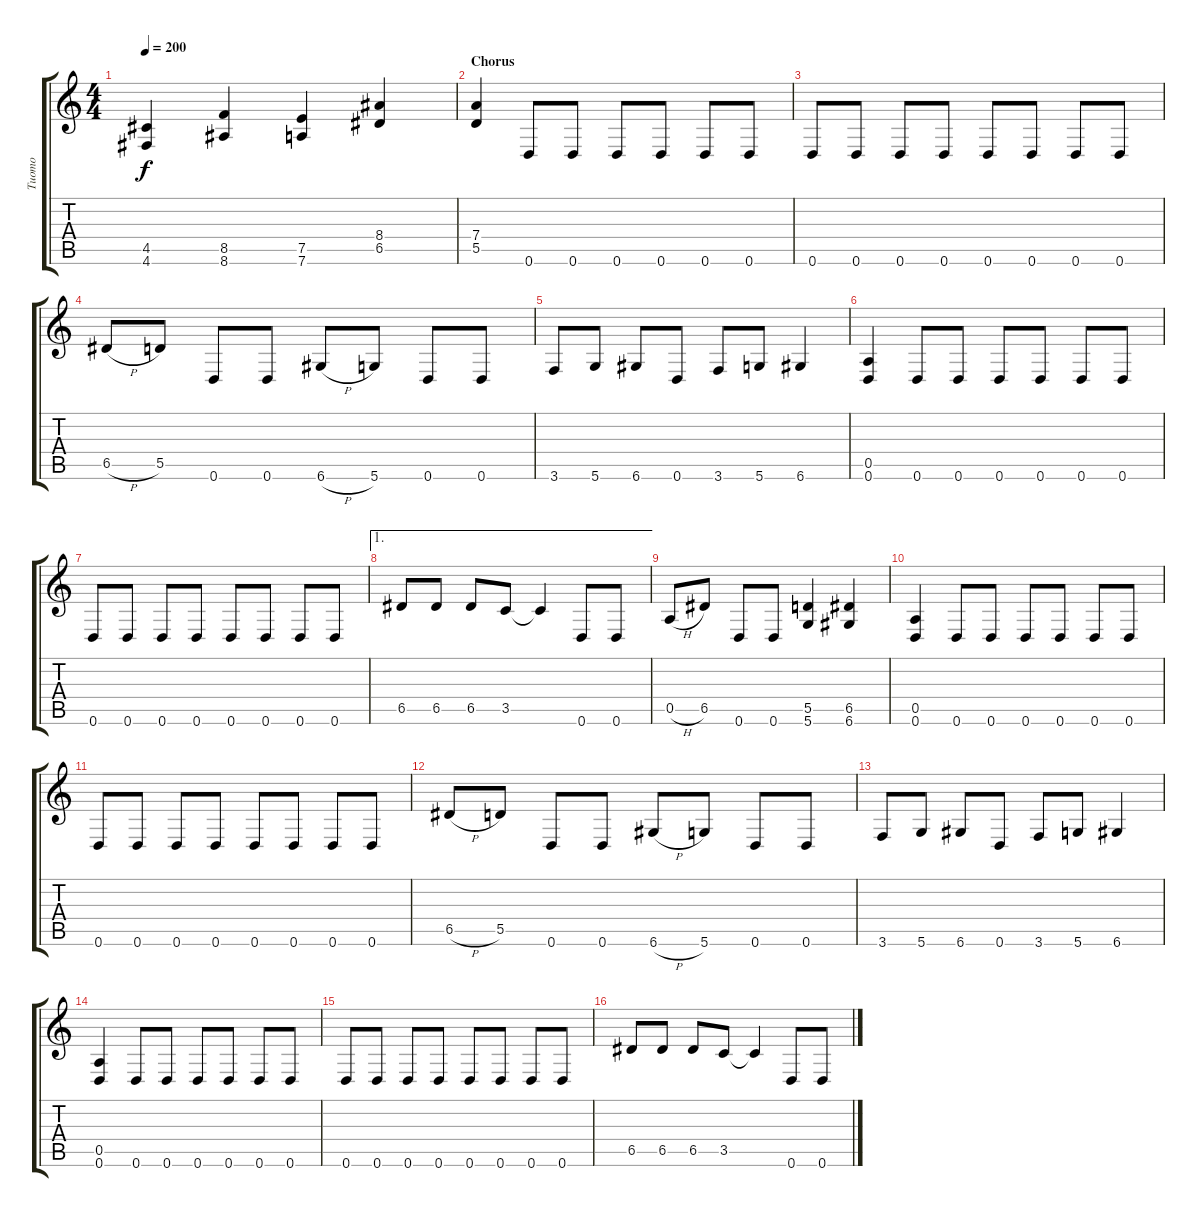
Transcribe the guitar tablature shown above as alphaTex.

\track ("Tuomo" "Tuomo") {instrument distortionguitar}
\staff {score tabs}
\tuning (E4 B3 G3 D3 A2 D2) {hide}
\ts (4 4)
\tempo 200
\clef g2
\ks c
(4.5 4.6).4{dy f} (8.5 8.6).4 (7.5 7.6).4 (8.4 6.5).4 |
\section ("" "Chorus")
(7.4 5.5).4 0.6.8 0.6.8 0.6.8 0.6.8 0.6.8 0.6.8 |
0.6.8 0.6.8 0.6.8 0.6.8 0.6.8 0.6.8 0.6.8 0.6.8 |
6.5{h}.8 5.5.8 0.6.8 0.6.8 6.6{h}.8 5.6.8 0.6.8 0.6.8 |
3.6.8 5.6.8 6.6.8 0.6.8 3.6.8 5.6.8 6.6.4 |
(0.5 0.6).4 0.6.8 0.6.8 0.6.8 0.6.8 0.6.8 0.6.8 |
0.6.8 0.6.8 0.6.8 0.6.8 0.6.8 0.6.8 0.6.8 0.6.8 |
\ae 1
6.5.8 6.5.8 6.5.8 3.5.8 3.5{t}.4 0.6.8 0.6.8 |
0.5{h}.8 6.5.8 0.6.8 0.6.8 (5.5 5.6).4 (6.5 6.6).4 |
(0.5 0.6).4 0.6.8 0.6.8 0.6.8 0.6.8 0.6.8 0.6.8 |
0.6.8 0.6.8 0.6.8 0.6.8 0.6.8 0.6.8 0.6.8 0.6.8 |
6.5{h}.8 5.5.8 0.6.8 0.6.8 6.6{h}.8 5.6.8 0.6.8 0.6.8 |
3.6.8 5.6.8 6.6.8 0.6.8 3.6.8 5.6.8 6.6.4 |
(0.5 0.6).4 0.6.8 0.6.8 0.6.8 0.6.8 0.6.8 0.6.8 |
0.6.8 0.6.8 0.6.8 0.6.8 0.6.8 0.6.8 0.6.8 0.6.8 |
6.5.8 6.5.8 6.5.8 3.5.8 3.5{t}.4 0.6.8 0.6.8
